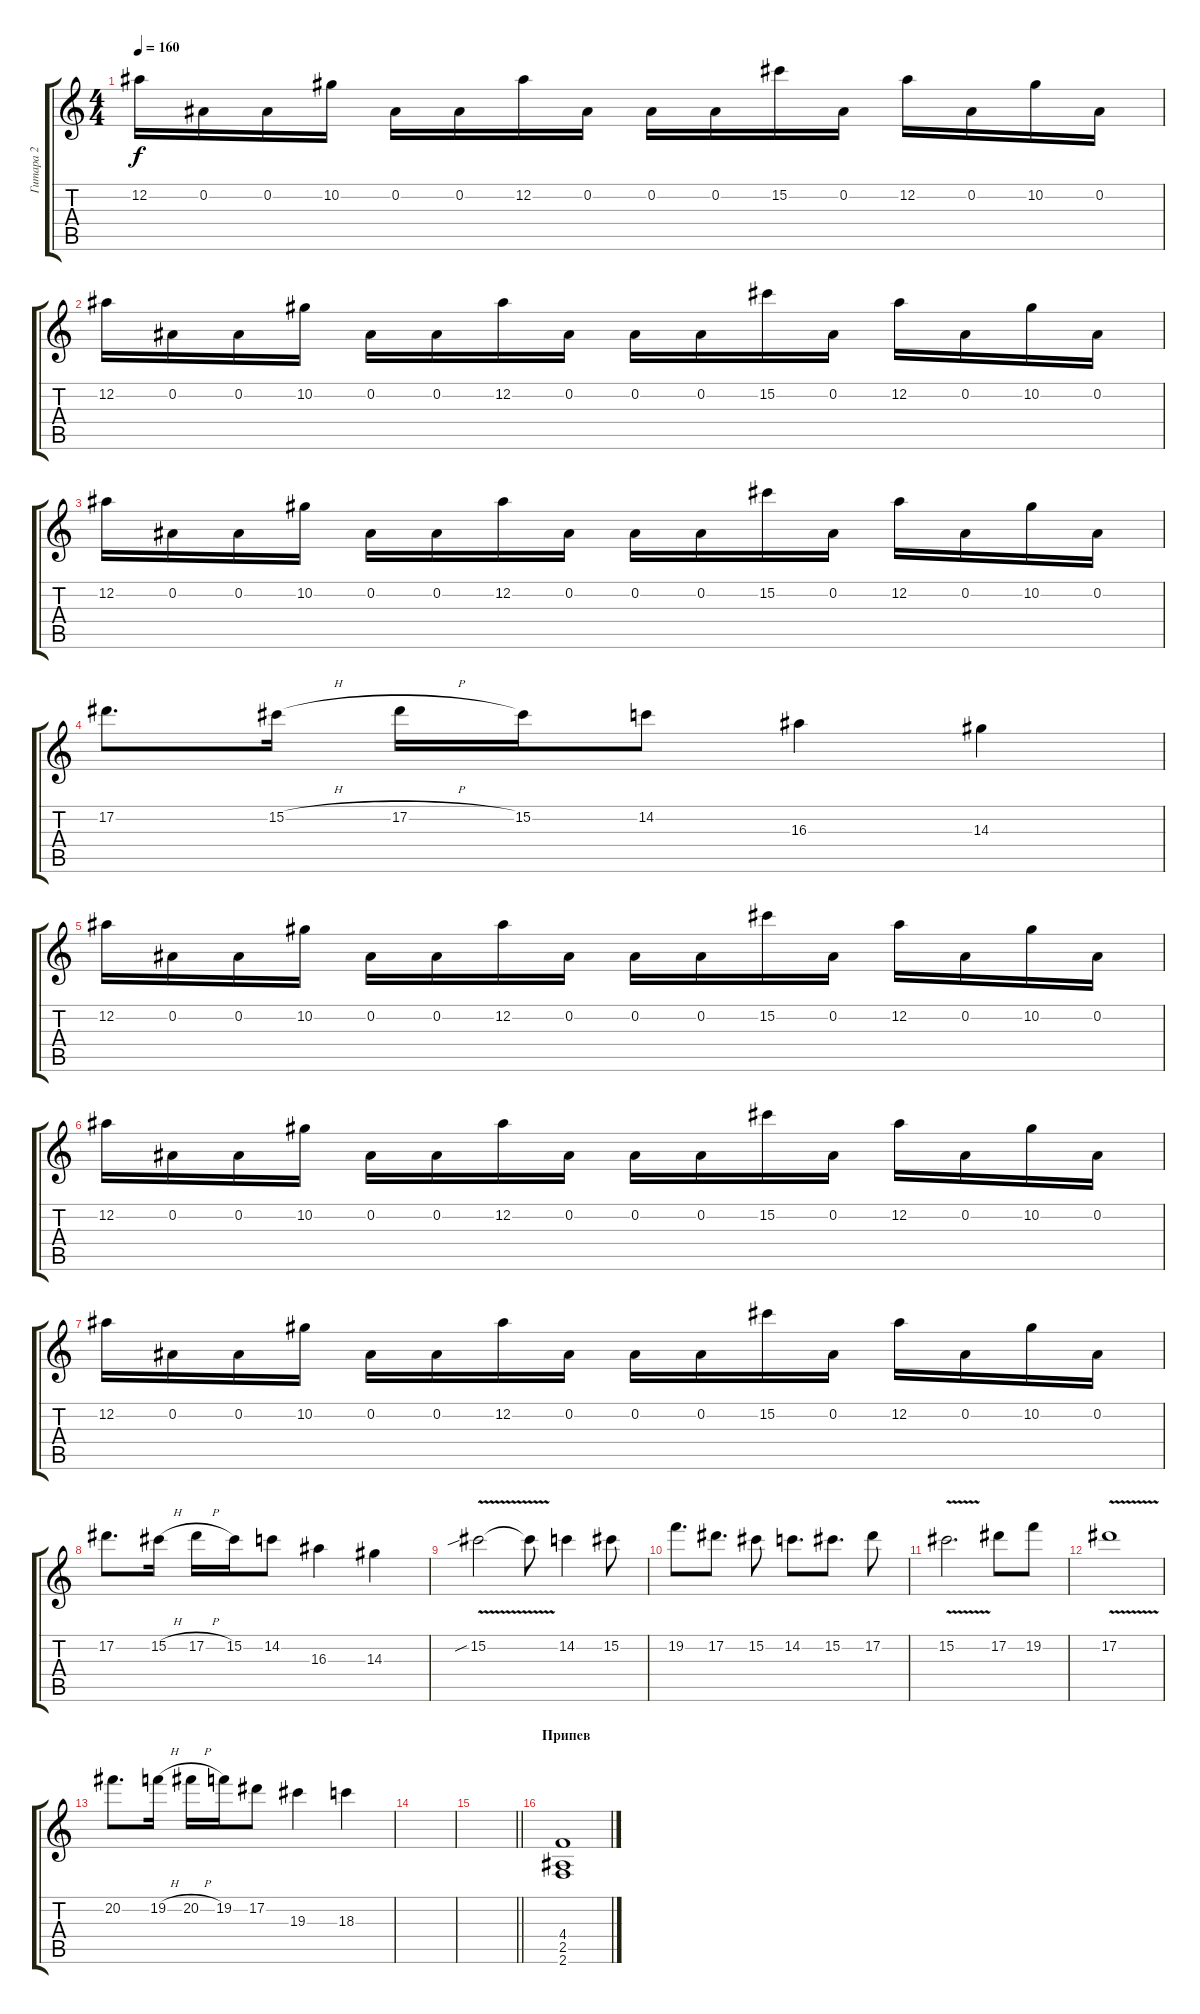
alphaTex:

\track ("Гитара 2" "Гитара 2") {instrument distortionguitar}
\staff {score tabs}
\tuning (Eb4 Bb3 Gb3 Db3 Ab2 Eb2) {hide}
\ts (4 4)
\tempo 160
\clef g2
\ks c
12.2.16{dy f} 0.2.16 0.2.16 10.2.16 0.2.16 0.2.16 12.2.16 0.2.16 0.2.16 0.2.16 15.2.16 0.2.16 12.2.16 0.2.16 10.2.16 0.2.16 |
12.2.16 0.2.16 0.2.16 10.2.16 0.2.16 0.2.16 12.2.16 0.2.16 0.2.16 0.2.16 15.2.16 0.2.16 12.2.16 0.2.16 10.2.16 0.2.16 |
12.2.16 0.2.16 0.2.16 10.2.16 0.2.16 0.2.16 12.2.16 0.2.16 0.2.16 0.2.16 15.2.16 0.2.16 12.2.16 0.2.16 10.2.16 0.2.16 |
17.2.8{d} 15.2{h}.16 17.2{h}.16 15.2.16 14.2.8 16.3.4 14.3.4 |
12.2.16 0.2.16 0.2.16 10.2.16 0.2.16 0.2.16 12.2.16 0.2.16 0.2.16 0.2.16 15.2.16 0.2.16 12.2.16 0.2.16 10.2.16 0.2.16 |
12.2.16 0.2.16 0.2.16 10.2.16 0.2.16 0.2.16 12.2.16 0.2.16 0.2.16 0.2.16 15.2.16 0.2.16 12.2.16 0.2.16 10.2.16 0.2.16 |
12.2.16 0.2.16 0.2.16 10.2.16 0.2.16 0.2.16 12.2.16 0.2.16 0.2.16 0.2.16 15.2.16 0.2.16 12.2.16 0.2.16 10.2.16 0.2.16 |
17.2.8{d} 15.2{h}.16 17.2{h}.16 15.2.16 14.2.8 16.3.4 14.3.4 |
15.2{v sib}.2 15.2{t}.8 14.2.4 15.2.8 |
19.2.8{d} 17.2.8{d} 15.2.8 14.2.8{d} 15.2.8{d} 17.2.8 |
15.2{v}.2{d} 17.2.8 19.2.8 |
17.2{v}.1 |
20.2.8{d} 19.2{h}.16 20.2{h}.16 19.2.16 17.2.8 19.3.4 18.3.4 |
|
\barLineRight lightlight
|
\section ("" "Припев")
(4.4 2.5 2.6).1
